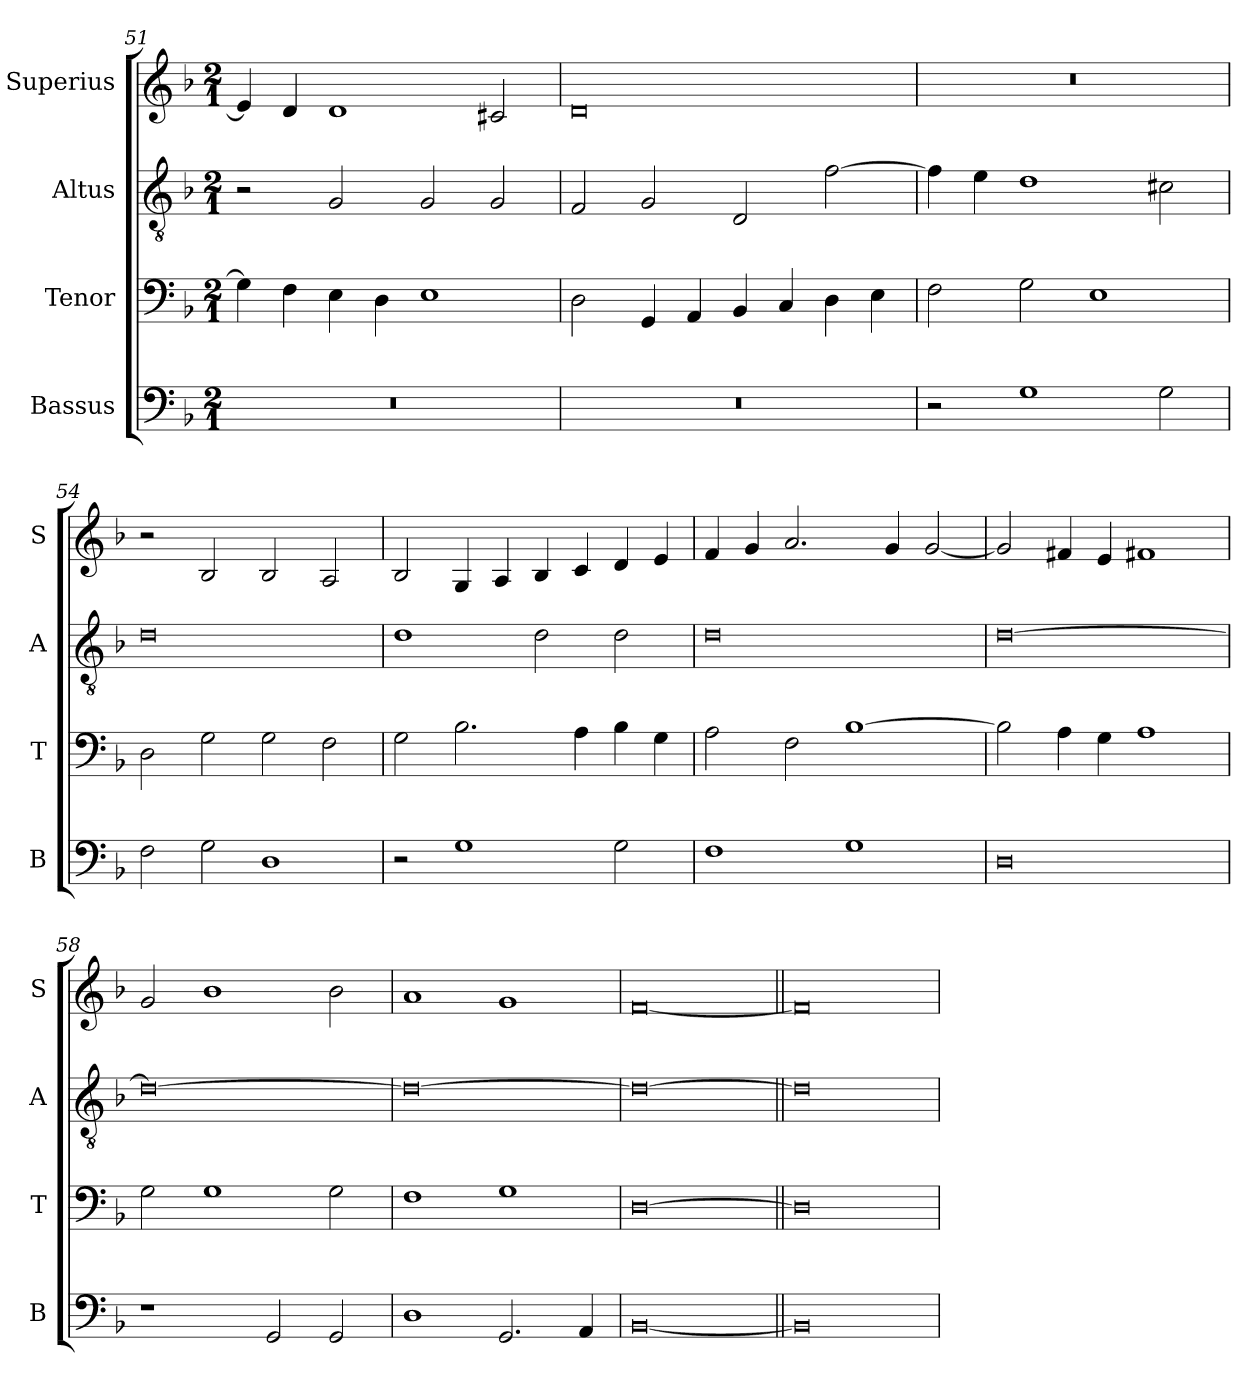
**kern	**kern	**kern	**kern
*part4	*part3	*part2	*part1
*staff4	*staff3	*staff2	*staff1
*I"Bassus	*I"Tenor	*I"Altus	*I"Superius
*I'B	*I'T	*I'A	*I'S
*clefF4	*clefF4	*clefGv2	*clefG2
*k[b-]	*k[b-]	*k[b-]	*k[b-]
*F:	*F:	*F:	*F:
*M2/1	*M2/1	*M2/1	*M2/1
=51	=51	=51	=51
0r	4G]	2r	4e]
.	4F	.	4d
.	4E	2G	1d
.	4D	.	.
.	1E	2G	.
.	.	2G	2c#X
=52	=52	=52	=52
0r	2D	2F	0d
.	4GG	2G	.
.	4AA	.	.
.	4BB-	2D	.
.	4C	.	.
.	4D	[2f	.
.	4E	.	.
=53	=53	=53	=53
2r	2F	4f]	0r
.	.	4e	.
1G	2G	1d	.
.	1E	.	.
2G	.	2c#X	.
=54	=54	=54	=54
2F	2D	0d	2r
2G	2G	.	2B-
1D	2G	.	2B-
.	2F	.	2A
=55	=55	=55	=55
2r	2G	1d	2B-
1G	2.B-	.	4G
.	.	.	4A
.	.	2d	4B-
.	4A	.	4c
2G	4B-	2d	4d
.	4G	.	4e
=56	=56	=56	=56
1F	2A	0d	4f
.	.	.	4g
.	2F	.	2.a
1G	[1B-	.	.
.	.	.	4g
.	.	.	[2g
=57	=57	=57	=57
0D	2B-]	[0d	2g]
.	4A	.	4f#X
.	4G	.	4e
.	1A	.	1f#X
=58	=58	=58	=58
1r	2G	0d_	2g
.	1G	.	1b-
2GG	.	.	.
2GG	2G	.	2b-
=59	=59	=59	=59
1D	1F	0d_	1a
2.GG	1G	.	1g
4AA	.	.	.
=	=	=	=
[0BB-	[0D	0d_	[0f
=1||	=1||	=1||	=1||
0BB-]	0D]	0d]	0f]
=	=	=	=
*-	*-	*-	*-
